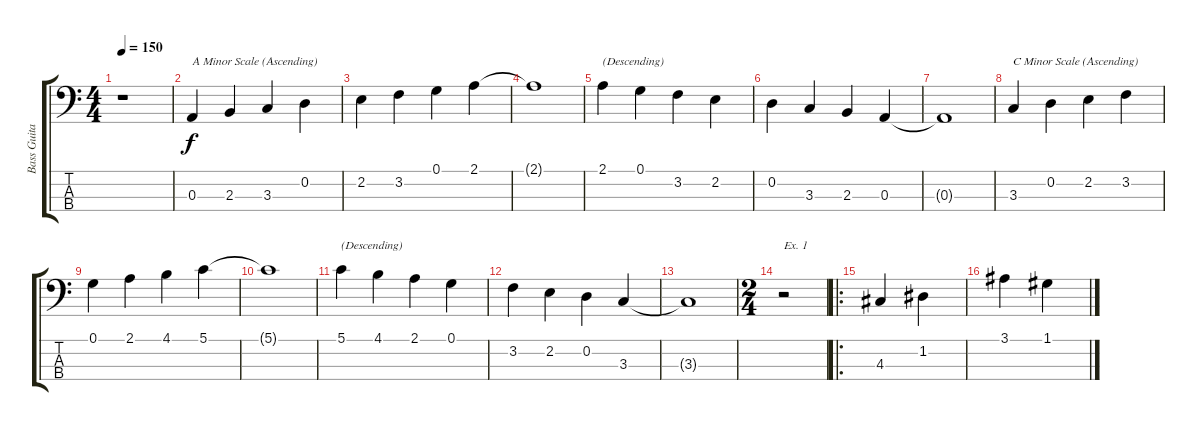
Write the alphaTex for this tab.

\track ("Bass Guitar" "Bass Guita") {instrument electricbasspick}
\staff {score tabs}
\tuning (G2 D2 A1 E1) {hide}
\ts (4 4)
\tempo 150
\clef f4
\ks c
r.1{dy f instrument electricbasspick} |
0.3.4{txt "A Minor Scale (Ascending)"} 2.3.4 3.3.4 0.2.4 |
2.2.4 3.2.4 0.1.4 2.1.4 |
2.1{t}.1 |
2.1.4{txt "(Descending)"} 0.1.4 3.2.4 2.2.4 |
0.2.4 3.3.4 2.3.4 0.3.4 |
0.3{t}.1 |
3.3.4{txt "C Minor Scale (Ascending)"} 0.2.4 2.2.4 3.2.4 |
0.1.4 2.1.4 4.1.4 5.1.4 |
5.1{t}.1 |
5.1.4{txt "(Descending)"} 4.1.4 2.1.4 0.1.4 |
3.2.4 2.2.4 0.2.4 3.3.4 |
3.3{t}.1 |
\ts (2 4)
r.2{txt "Ex. 1"} |
\ro
4.3.4 1.2.4 |
3.1.4 1.1.4
